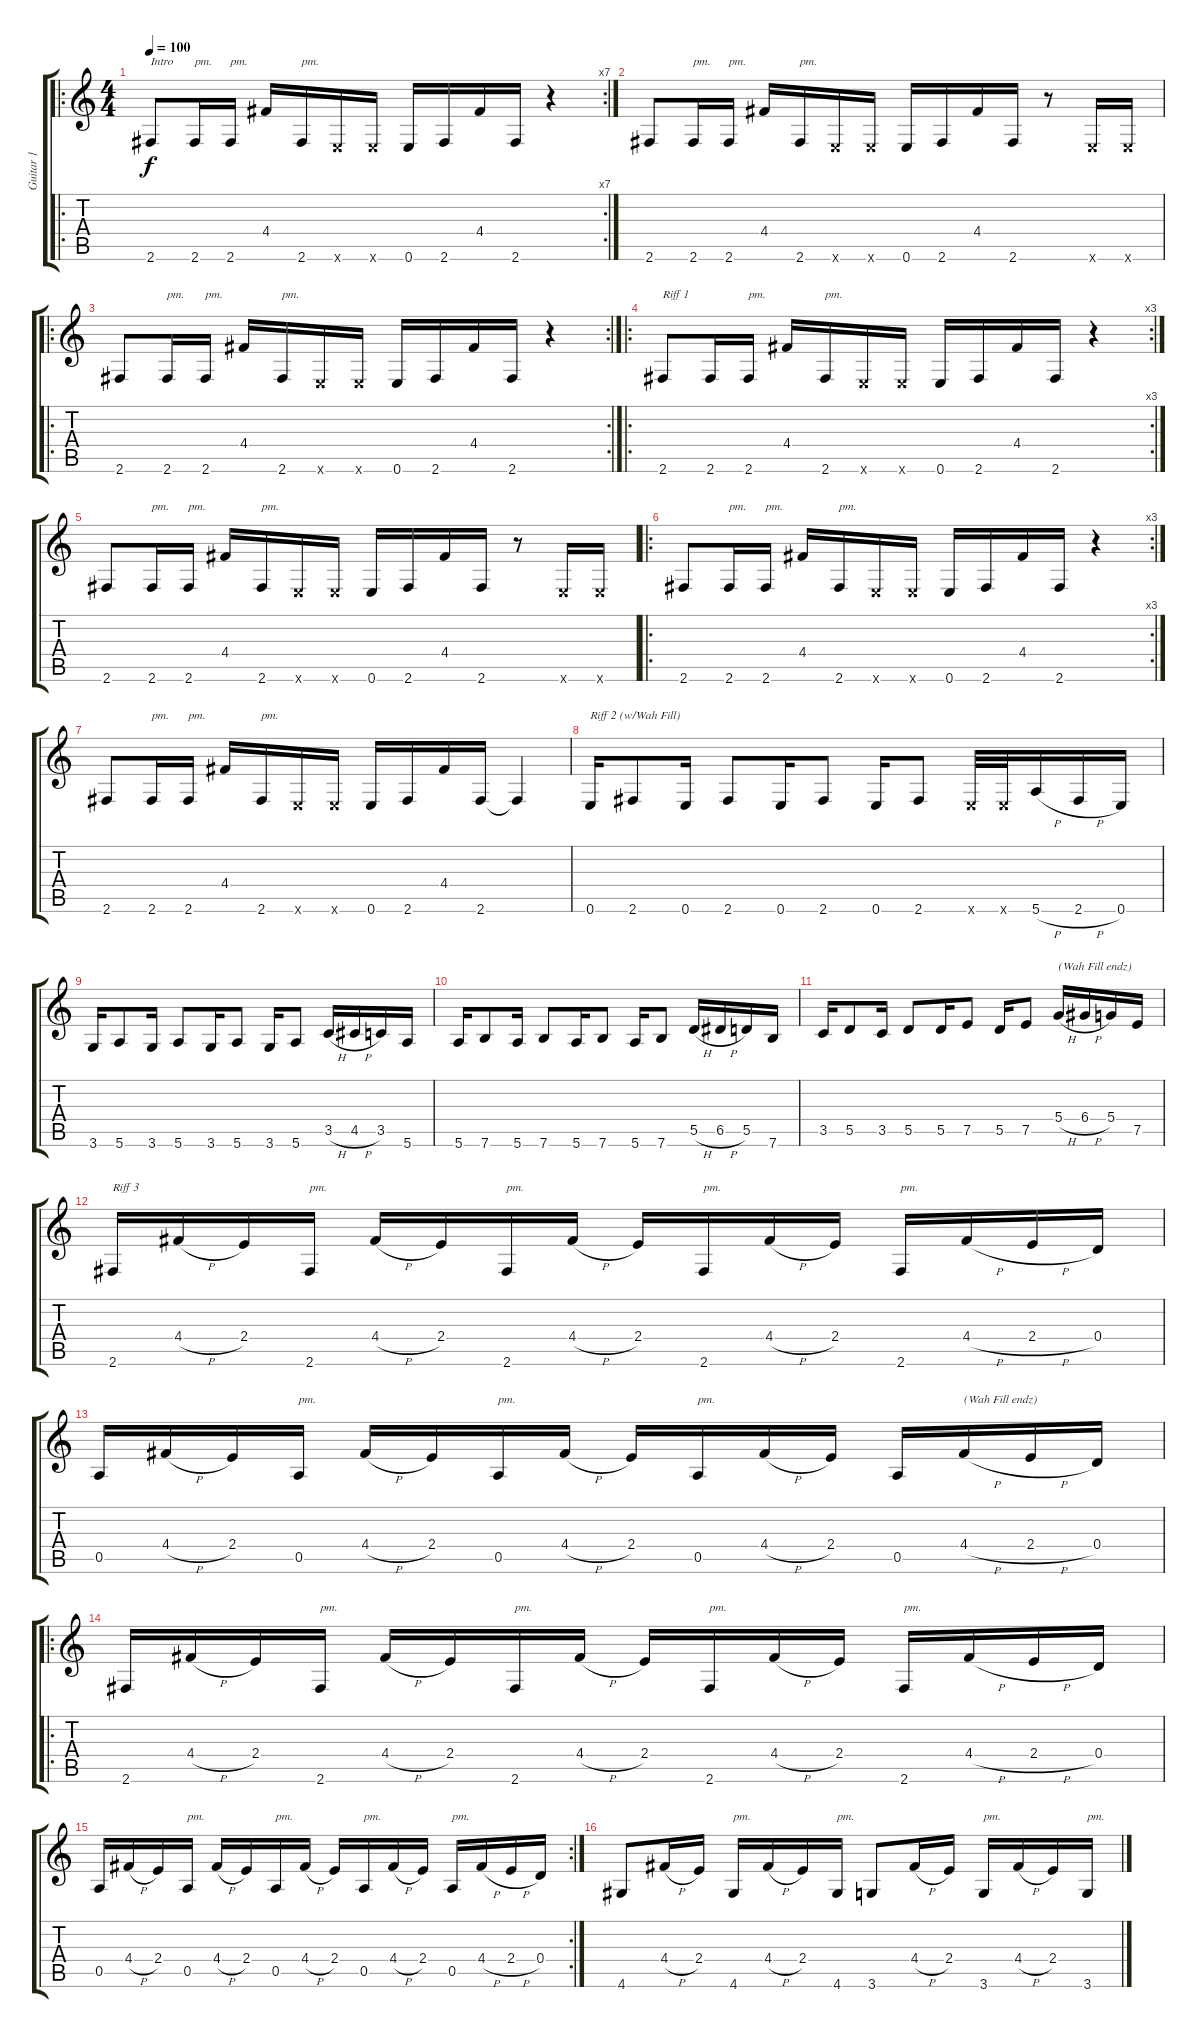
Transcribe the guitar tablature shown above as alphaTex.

\track ("Guitar 1" "Guitar 1") {instrument distortionguitar}
\staff {score tabs}
\tuning (E4 B3 G3 D3 A2 E2) {hide}
\ro
\rc 7
\ts (4 4)
\tempo 100
\clef g2
\ks c
2.6.8{txt "Intro" dy f instrument distortionguitar} 2.6.16{txt "pm."} 2.6.16{txt "pm."} 4.4.16 2.6.16{txt "pm."} 0.6{x}.16 0.6{x}.16 0.6.16 2.6.16 4.4.16 2.6.16 r.4 |
2.6.8 2.6.16{txt "pm."} 2.6.16{txt "pm."} 4.4.16 2.6.16{txt "pm."} 0.6{x}.16 0.6{x}.16 0.6.16 2.6.16 4.4.16 2.6.16 r.8 0.6{x}.16 0.6{x}.16 |
\ro
\rc 2
2.6.8 2.6.16{txt "pm."} 2.6.16{txt "pm."} 4.4.16 2.6.16{txt "pm."} 0.6{x}.16 0.6{x}.16 0.6.16 2.6.16 4.4.16 2.6.16 r.4 |
\ro
\rc 3
2.6.8{txt "Riff 1"} 2.6.16 2.6.16{txt "pm."} 4.4.16 2.6.16{txt "pm."} 0.6{x}.16 0.6{x}.16 0.6.16 2.6.16 4.4.16 2.6.16 r.4 |
2.6.8 2.6.16{txt "pm."} 2.6.16{txt "pm."} 4.4.16 2.6.16{txt "pm."} 0.6{x}.16 0.6{x}.16 0.6.16 2.6.16 4.4.16 2.6.16 r.8 0.6{x}.16 0.6{x}.16 |
\ro
\rc 3
2.6.8 2.6.16{txt "pm."} 2.6.16{txt "pm."} 4.4.16 2.6.16{txt "pm."} 0.6{x}.16 0.6{x}.16 0.6.16 2.6.16 4.4.16 2.6.16 r.4 |
2.6.8 2.6.16{txt "pm."} 2.6.16{txt "pm."} 4.4.16 2.6.16{txt "pm."} 0.6{x}.16 0.6{x}.16 0.6.16 2.6.16 4.4.16 2.6.16 2.6{t}.4 |
0.6.16{txt "Riff 2 (w/Wah Fill)"} 2.6.8 0.6.16 2.6.8 0.6.16 2.6.8 0.6.16 2.6.8 0.6{x}.32 0.6{x}.32 5.6{h}.16 2.6{h}.16 0.6.16 |
3.6.16 5.6.8 3.6.16 5.6.8 3.6.16 5.6.8 3.6.16 5.6.8 3.5{h}.16 4.5{h}.16 3.5.16 5.6.16 |
5.6.16 7.6.8 5.6.16 7.6.8 5.6.16 7.6.8 5.6.16 7.6.8 5.5{h}.16 6.5{h}.16 5.5.16 7.6.16 |
3.5.16 5.5.8 3.5.16 5.5.8 5.5.16 7.5.8 5.5.16 7.5.8 5.4{h}.16{txt "(Wah Fill endz)"} 6.4{h}.16 5.4.16 7.5.16 |
2.6.16{txt "Riff 3"} 4.4{h}.16 2.4.16 2.6.16{txt "pm."} 4.4{h}.16 2.4.16 2.6.16{txt "pm."} 4.4{h}.16 2.4.16 2.6.16{txt "pm."} 4.4{h}.16 2.4.16 2.6.16{txt "pm."} 4.4{h}.16 2.4{h}.16 0.4.16 |
0.5.16 4.4{h}.16 2.4.16 0.5.16{txt "pm."} 4.4{h}.16 2.4.16 0.5.16{txt "pm."} 4.4{h}.16 2.4.16 0.5.16{txt "pm."} 4.4{h}.16 2.4.16 0.5.16 4.4{h}.16{txt "(Wah Fill endz)"} 2.4{h}.16 0.4.16 |
\ro
2.6.16 4.4{h}.16 2.4.16 2.6.16{txt "pm."} 4.4{h}.16 2.4.16 2.6.16{txt "pm."} 4.4{h}.16 2.4.16 2.6.16{txt "pm."} 4.4{h}.16 2.4.16 2.6.16{txt "pm."} 4.4{h}.16 2.4{h}.16 0.4.16 |
\rc 2
0.5.16 4.4{h}.16 2.4.16 0.5.16{txt "pm."} 4.4{h}.16 2.4.16 0.5.16{txt "pm."} 4.4{h}.16 2.4.16 0.5.16{txt "pm."} 4.4{h}.16 2.4.16 0.5.16{txt "pm."} 4.4{h}.16 2.4{h}.16 0.4.16 |
4.6.8 4.4{h}.16 2.4.16 4.6.16{txt "pm."} 4.4{h}.16 2.4.16 4.6.16{txt "pm."} 3.6.8 4.4{h}.16 2.4.16 3.6.16{txt "pm."} 4.4{h}.16 2.4.16 3.6.16{txt "pm."}
